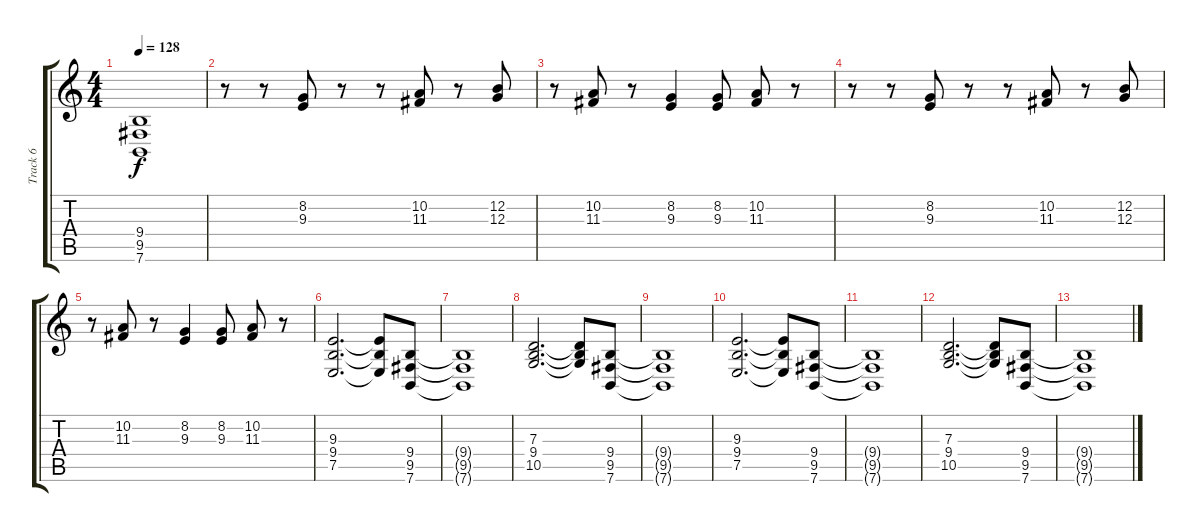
\track ("Track 6" "Track 6") {instrument stringensemble1}
\staff {score tabs}
\tuning (E4 B3 G3 D3 A2 E2) {hide}
\ts (4 4)
\tempo 128
\clef g2
\ks c
(9.4{t} 9.5{t} 7.6{t}).1{dy f} |
r.8 r.8 (8.2 9.3).8 r.8 r.8 (10.2 11.3).8 r.8 (12.2 12.3).8 |
r.8 (10.2 11.3).8 r.8 (8.2 9.3).4 (8.2 9.3).8 (10.2 11.3).8 r.8 |
r.8 r.8 (8.2 9.3).8 r.8 r.8 (10.2 11.3).8 r.8 (12.2 12.3).8 |
r.8 (10.2 11.3).8 r.8 (8.2 9.3).4 (8.2 9.3).8 (10.2 11.3).8 r.8 |
(9.3 9.4 7.5).2{d} (9.3{t} 9.4{t} 7.5{t}).8 (9.4 9.5 7.6).8 |
(9.4{t} 9.5{t} 7.6{t}).1 |
(7.3 9.4 10.5).2{d} (7.3{t} 9.4{t} 10.5{t}).8 (9.4 9.5 7.6).8 |
(9.4{t} 9.5{t} 7.6{t}).1 |
(9.3 9.4 7.5).2{d} (9.3{t} 9.4{t} 7.5{t}).8 (9.4 9.5 7.6).8 |
(9.4{t} 9.5{t} 7.6{t}).1 |
(7.3 9.4 10.5).2{d} (7.3{t} 9.4{t} 10.5{t}).8 (9.4 9.5 7.6).8 |
(9.4{t} 9.5{t} 7.6{t}).1
